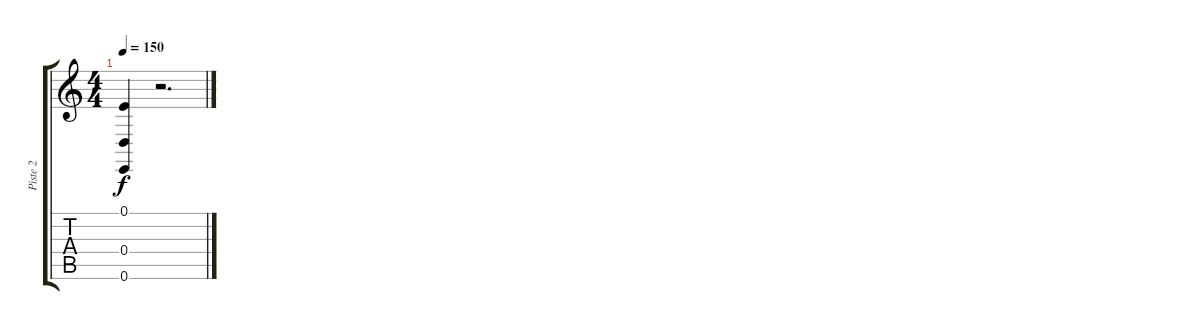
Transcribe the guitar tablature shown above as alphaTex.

\track ("Piste 2" "Piste 2") {instrument lead1square}
\staff {score tabs}
\tuning (E4 B3 G3 D3 A2 E2) {hide}
\ts (4 4)
\tempo 150
\clef g2
\ks c
(0.1 0.4 0.6).4{dy f} r.2{d}
